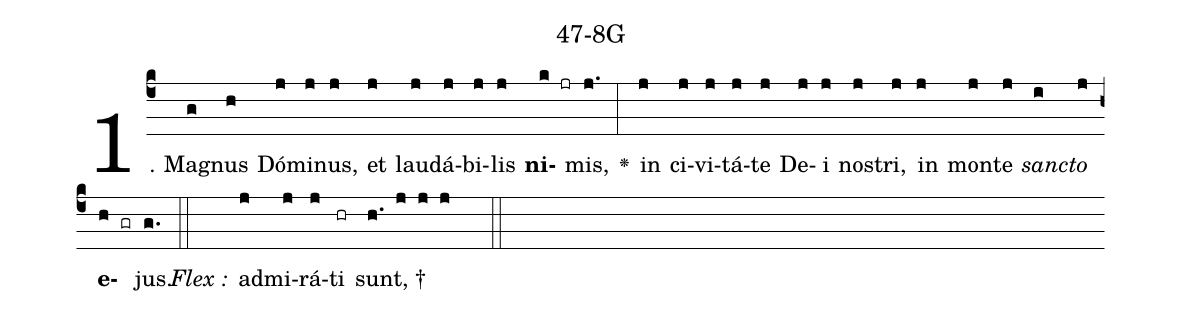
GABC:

name: 47-8G;
%%
(c4)1. M{a}(g)gnus(h) Dó(j)mi(j)nus,(j) et(j) lau(j)dá(j)bi(j)lis(j) <b>ni</b>(k jr)mis,(j.) <v>\greheightstar</v>(:) in(j) ci(j)vi(j)tá(j)te(j) De(j)i(j) no(j)stri,(j) in(j) mon(j)te(j) <i>san</i>(i)<i>cto</i>(j) <b>e</b>(h gr)jus.(g.) (::)
<i>Flex :</i>()  ad(j)mi(j)rá(j)ti(hr) sunt, †(h. j j j  ::)

%E(j) u(j) o(i) u(j) a(h) e.(g.) (::)
